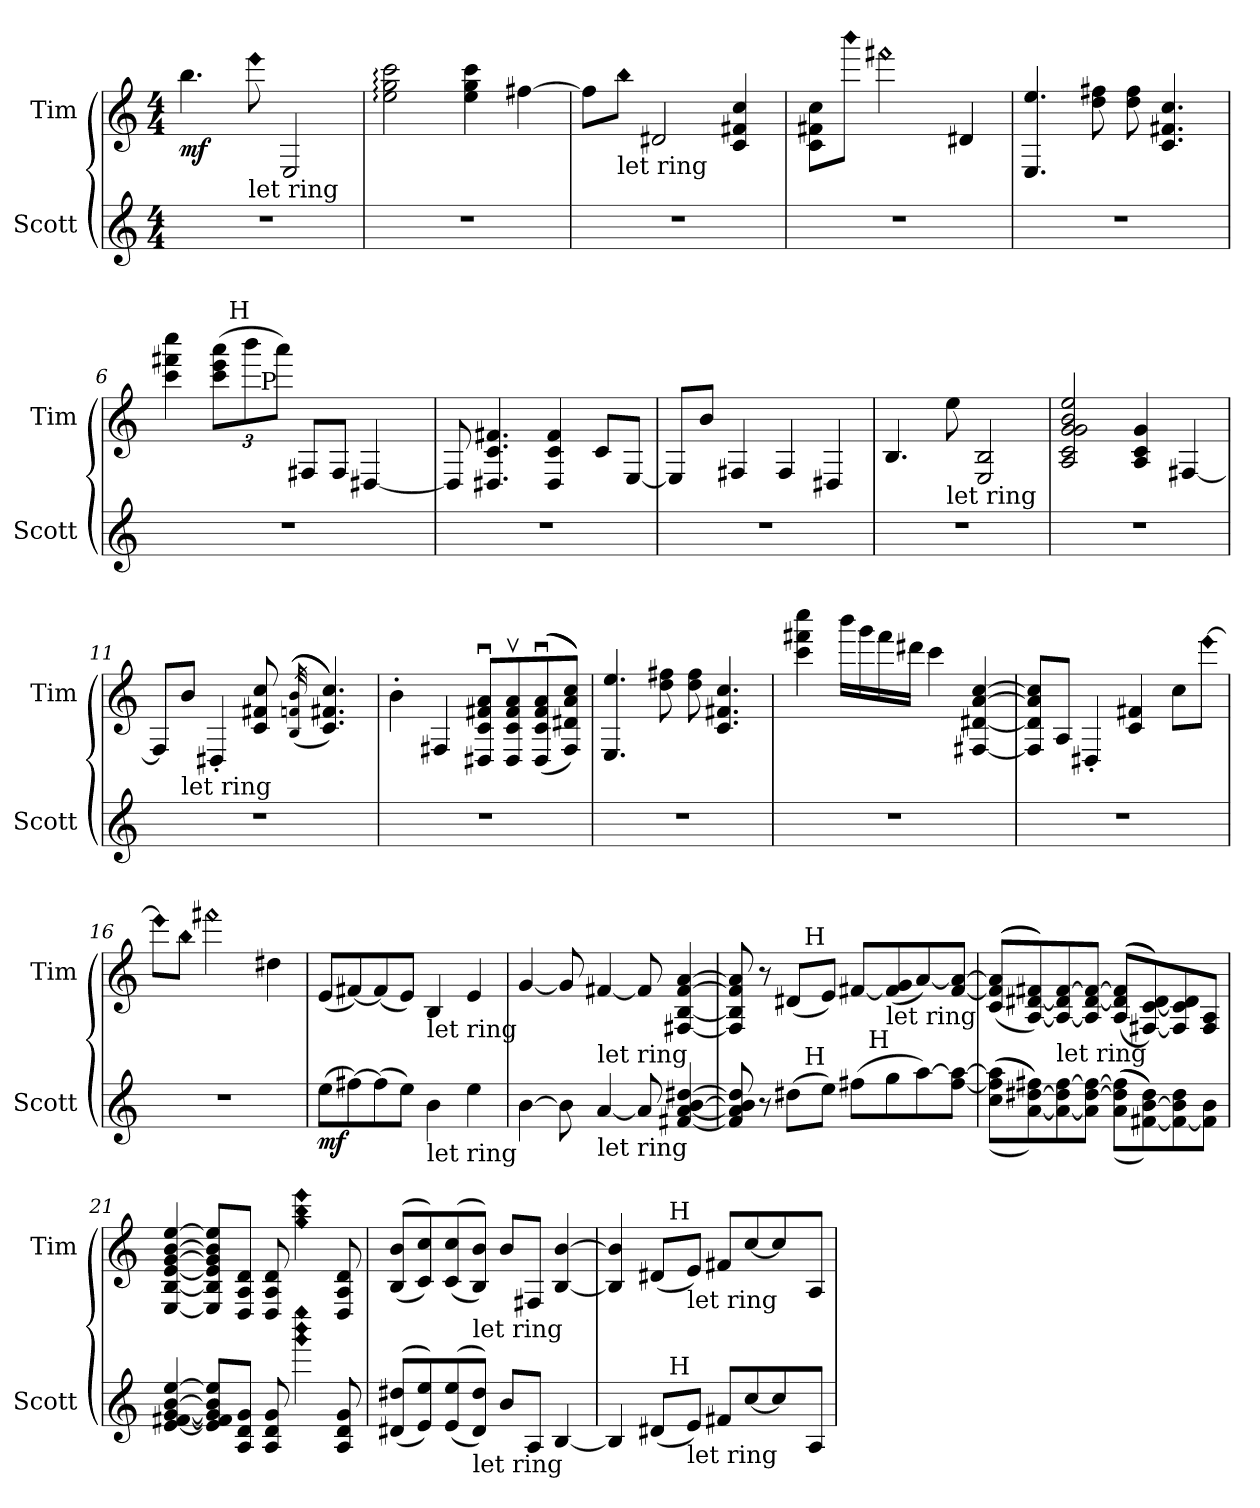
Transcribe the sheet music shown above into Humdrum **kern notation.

**kern	**dynam	**kern	**dynam
*part2	*part2	*part1	*part1
*staff2	*staff2	*staff1	*staff1
*I"Scott	*	*I"Tim	*
*I'Scott	*	*I'Tim	*
*clefG2	*	*clefG2	*
*ITrd7c12	*	*ITrd7c12	*
*k[]	*	*k[]	*
*M4/4	*	*M4/4	*
*MM185	*	*MM185	*
=1	=1	=1	=1
!	!	!	!LO:DY:b
1r	.	4.b\	mf
!	!	!LO:TX:b:t=let ring	!
!	!	!LO:N:head=diamond	!
.	.	8ee\	.
.	.	2EE/	.
=2	=2	=2	=2
1r	.	2e\: 2g\: 2cc\:	.
.	.	4e\ 4g\ 4cc\	.
.	.	[4f#X\	.
=3	=3	=3	=3
1r	.	8f#\L]	.
!	!	!LO:TX:b:t=let ring	!
!	!	!LO:N:head=diamond	!
.	.	8b\J	.
.	.	2D#X/	.
.	.	4C/ 4F#X/ 4c/	.
=4	=4	=4	=4
1r	.	8C\ 8F#X\ 8c\L	.
!	!	!LO:N:head=diamond	!
.	.	8bb\J	.
!	!	!LO:N:head=diamond	!
.	.	2ff#X\	.
.	.	4D#X/	.
=5	=5	=5	=5
1r	.	4.EE/ 4.e/	.
.	.	8d\ 8f#X\	.
.	.	8d\ 8f#\	.
.	.	4.C/ 4.F#X/ 4.c/	.
!!LO:LB:g=z
=6	=6	=6	=6
*	*	*^	*
*	*	*	*^	*
1r	.	4cc\ 4ff#X\ 4ccc\	6..ryy	4.ryy	.
*	*	*Xbrackettup	*	*	*
.	.	(>12cc\ 12ee\ 12aa\L	.	.	.
!	!	!	!LO:TX:a:t=H	!	!
.	.	.	3%2ryy	.	.
.	.	12bb\	.	.	.
!	!	!	!	!LO:TX:a:t=P	!
.	.	.	.	2ryy	.
.	.	12aa\J)	.	.	.
.	.	8FF#X/L	.	.	.
.	.	8FF#/J	.	.	.
.	.	[4DD#X/	.	.	.
.	.	.	.	8ryy	.
.	.	.	24ryy	.	.
*	*	*v	*v	*v	*
=7	=7	=7	=7
1r	.	8DD#/]	.
.	.	4.DD#X/ 4.C/ 4.F#X/	.
.	.	4DD#/ 4C/ 4F#/	.
.	.	8C/L	.
.	.	[8EE/J	.
=8	=8	=8	=8
1r	.	8EE/L]	.
.	.	8B/J	.
.	.	4FF#X/	.
.	.	4FF#/	.
.	.	4DD#X/	.
=9	=9	=9	=9
1r	.	4.BB/	.
!	!	!LO:TX:b:t=let ring	!
.	.	8e\	.
.	.	2EE/ 2BB/	.
=10	=10	=10	=10
1r	.	2AA/ 2C/ 2G/ 2G/ 2B/ 2e/	.
.	.	4AA/ 4C/ 4G/	.
.	.	[4FF#X/	.
!!LO:LB:g=z
=11	=11	=11	=11
1r	.	8FF#/L]	.
!	!	!LO:TX:b:t=let ring	!
.	.	8B/J	.
.	.	4DD#X'/	.
.	.	8C/ 8F#X/ 8c/	.
.	.	(<(<(<32qBB/ 32qFn/ 32qB/	.
.	.	4.C/ 4.F#X/ 4.c/)))	.
=12	=12	=12	=12
1r	.	4B'\	.
.	.	4FF#X/	.
.	.	8DD#X/u 8C/u 8F#X/u 8A/uL	.
.	.	8DD#/v 8C/v 8F#/v 8A/v	.
.	.	(<(<(<(<8DD#/u 8C/u 8F#/u 8A/u	.
.	.	8FF#/ 8D#X/ 8A/ 8c/J))))	.
=13	=13	=13	=13
1r	.	4.EE/ 4.e/	.
.	.	8d\ 8f#X\	.
.	.	8d\ 8f#\	.
.	.	4.C/ 4.F#X/ 4.c/	.
=14	=14	=14	=14
1r	.	4cc\ 4ff#X\ 4ccc\	.
.	.	16bb\LL	.
.	.	16gg\	.
.	.	16ff#\	.
.	.	16dd#X\JJ	.
.	.	4cc\	.
.	.	[4FF#X/ [4D#X/ [4A/ [4c/	.
!!LO:LB:g=z
=15	=15	=15	=15
1r	.	8FF#/] 8D#/] 8A/] 8c/]L	.
.	.	8AA/J	.
.	.	4DD#X'/	.
.	.	4C/ 4F#X/	.
.	.	8c\L	.
!	!	!LO:N:head=diamond	!
.	.	[8ee\J	.
=16	=16	=16	=16
!	!	!LO:N:head=diamond	!
1r	.	8ee\L]	.
!	!	!LO:N:head=diamond	!
.	.	8b\J	.
!	!	!LO:N:head=diamond	!
.	.	2ff#X\	.
.	.	4d#X\	.
=17	=17	=17	=17
!	!LO:DY:b	!	!
(>8e\L	mf	(<8E/L	.
[8f#X\)	.	[8F#X/)	.
(>8f#\]	.	(<8F#/]	.
8e\J)	.	8E/J)	.
!	!	!LO:TX:b:t=let ring	!
!LO:TX:b:t=let ring	!	!	!
4B\	.	4BB/	.
4e\	.	4E/	.
=18	=18	=18	=18
[4B\	.	[4G/	.
8B\]	.	8G/]	.
!	!	!LO:TX:b:t=let ring	!
!LO:TX:b:t=let ring	!	!	!
[4A/	.	[4F#X/	.
8A/]	.	8F#/]	.
[4F#X/ [4A/ [4B/ [4d#X/	.	[4FF#X/ [4BB/ [4F#/ [4A/	.
!!LO:LB:g=z
=19	=19	=19	=19
*^	*	*^	*
*	*^	*	*	*	*
8F#/] 8A/] 8B/] 8d#/]	4ryy	2ryy	.	8FF#/] 8BB/] 8F#/] 8A/]	4ryy	.
8r	.	.	.	8r	.	.
(>8d#X\L	16ryy	.	.	(<8D#X/L	16ryy	.
!	!	!	!	!	!LO:TX:a:t=H	!
!	!LO:TX:a:t=H	!	!	!	!	!
.	2ryy	.	.	.	2ryy	.
8e\J)	.	.	.	8E/J)	.	.
(>8f#X\L	.	16ryy	.	[8F#X/L	.	.
!	!	!LO:TX:a:t=H	!	!	!	!
.	.	4..ryy	.	.	.	.
!	!	!	!	!LO:TX:b:t=let ring	!	!
8g\	.	.	.	(<8F#/] 8G/	.	.
[8a\)	.	.	.	[8A/)	.	.
.	8.ryy	.	.	.	8.ryy	.
[8f#\ 8a\_J	.	.	.	[8F#/ 8A/_J	.	.
*v	*v	*v	*	*	*	*
*	*	*v	*v	*
=20	=20	=20	=20
(>(>(>8c\ 8f#\] 8a\]L	.	(<(<(<8C/ 8F#/] 8A/]L	.
[8A\ [8d#X\ 8f#X\)))	.	[8AA/ [8D#X/ 8F#X/)))	.
!	!	!LO:TX:b:t=let ring	!
8A\_ 8d#\] [8f#\	.	8AA/_ 8D#/] [8F#/	.
8A\] [8d#\ 8f#\_J	.	8AA/] [8D#/ 8F#/_J	.
(>(>(>8A\ 8d#\] 8f#\]L	.	(<(<(<8AA/ 8D#/] 8F#/]L	.
[8F#X\ [8B\ 8d#\)))	.	[8FF#X/ [8C/ 8D#/)))	.
8F#\_ 8B\] 8d#\	.	8FF#/] 8C/] 8D#/	.
8F#\] 8B\J	.	8FF#/ 8AA/J	.
=21	=21	=21	=21
[4E/ [4F#X/ [4G/ [4B/ [4e/	.	[4EE/ [4BB/ [4E/ [4G/ [4B/ [4e/	.
8E/] 8F#/] 8G/] 8B/] 8e/]L	.	8EE/] 8BB/] 8E/] 8G/] 8B/] 8e/]L	.
8AA/ 8D/ 8G/J	.	8DD/ 8AA/ 8D/J	.
8AA/ 8D/ 8G/	.	8DD/ 8AA/ 8D/	.
!LO:N:n=1:head=diamond	!	!	!
!LO:N:n=2:head=diamond	!	!	!
!LO:N:n=3:head=diamond	!	!LO:N:n=1:head=diamond	!
!	!	!LO:N:n=2:head=diamond	!
!	!	!LO:N:n=3:head=diamond	!
4gg\ 4bb\ 4eee\	.	4g\ 4b\ 4ee\	.
8AA/ 8D/ 8G/	.	8DD/ 8AA/ 8D/	.
!!LO:PB:g=z
=22	=22	=22	=22
(<(<8D#X/ 8d#X/L	.	(<(<8BB/ 8B/L	.
8E/ 8e/))	.	8C/ 8c/))	.
(<(<8E/ 8e/	.	(<(<8C/ 8c/	.
!	!	!LO:TX:b:t=let ring	!
!LO:TX:b:t=let ring	!	!	!
8D#/ 8d#/J))	.	8BB/ 8B/J))	.
8B/L	.	8B/L	.
8AA/J	.	8FF#X/J	.
[4BB/	.	[4BB/ [4B/	.
=23	=23	=23	=23
*^	*	*^	*
4BB/]	4ryy	.	4BB/] 4B/]	4ryy	.
(<8D#X/L	16ryy	.	(<8D#X/L	16ryy	.
!	!	!	!	!LO:TX:a:t=H	!
!	!LO:TX:a:t=H	!	!	!	!
.	2ryy	.	.	2ryy	.
!	!	!	!LO:TX:b:t=let ring	!	!
!LO:TX:b:t=let ring	!	!	!	!	!
8E/J)	.	.	8E/J)	.	.
8F#X/L	.	.	8F#X/L	.	.
[8c/	.	.	[8c/	.	.
8c/]	.	.	8c/]	.	.
.	8.ryy	.	.	8.ryy	.
8AA/J	.	.	8AA/J	.	.
*v	*v	*	*	*	*
*	*	*v	*v	*
=	=	=	=
*-	*-	*-	*-
